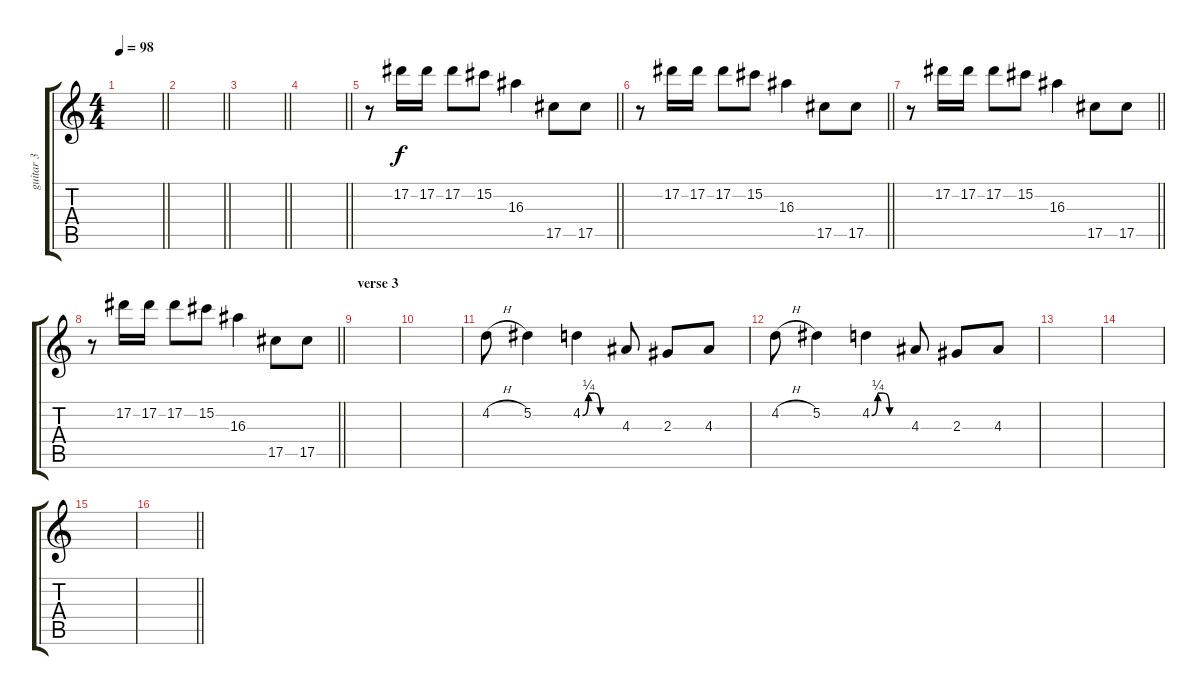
\track ("guitar 3" "guitar 3") {instrument overdrivenguitar}
\staff {score tabs}
\tuning (Eb4 Bb3 Gb3 Db3 Ab2 Eb2) {hide}
\ts (4 4)
\tempo 98
\clef g2
\barLineRight lightlight
\ks c
|
\barLineRight lightlight
|
\barLineRight lightlight
|
\barLineRight lightlight
|
\barLineRight lightlight
r.8 17.2.16 17.2.16 17.2.8 15.2.8 16.3.4 17.5.8 17.5.8 |
\barLineRight lightlight
r.8 17.2.16 17.2.16 17.2.8 15.2.8 16.3.4 17.5.8 17.5.8 |
\barLineRight lightlight
r.8 17.2.16 17.2.16 17.2.8 15.2.8 16.3.4 17.5.8 17.5.8 |
\barLineRight lightlight
r.8 17.2.16 17.2.16 17.2.8 15.2.8 16.3.4 17.5.8 17.5.8 |
\section ("" "verse 3")
|
|
4.2{h}.8{volume 6 balance 14} 5.2.4 4.2{be (custom 0 0 10 1 20 1 30 0 60 0)}.4 4.3.8 2.3.8 4.3.8 |
4.2{h}.8 5.2.4 4.2{be (custom 0 0 10 1 20 1 30 0 60 0)}.4 4.3.8 2.3.8 4.3.8 |
|
|
|
\barLineRight lightlight
